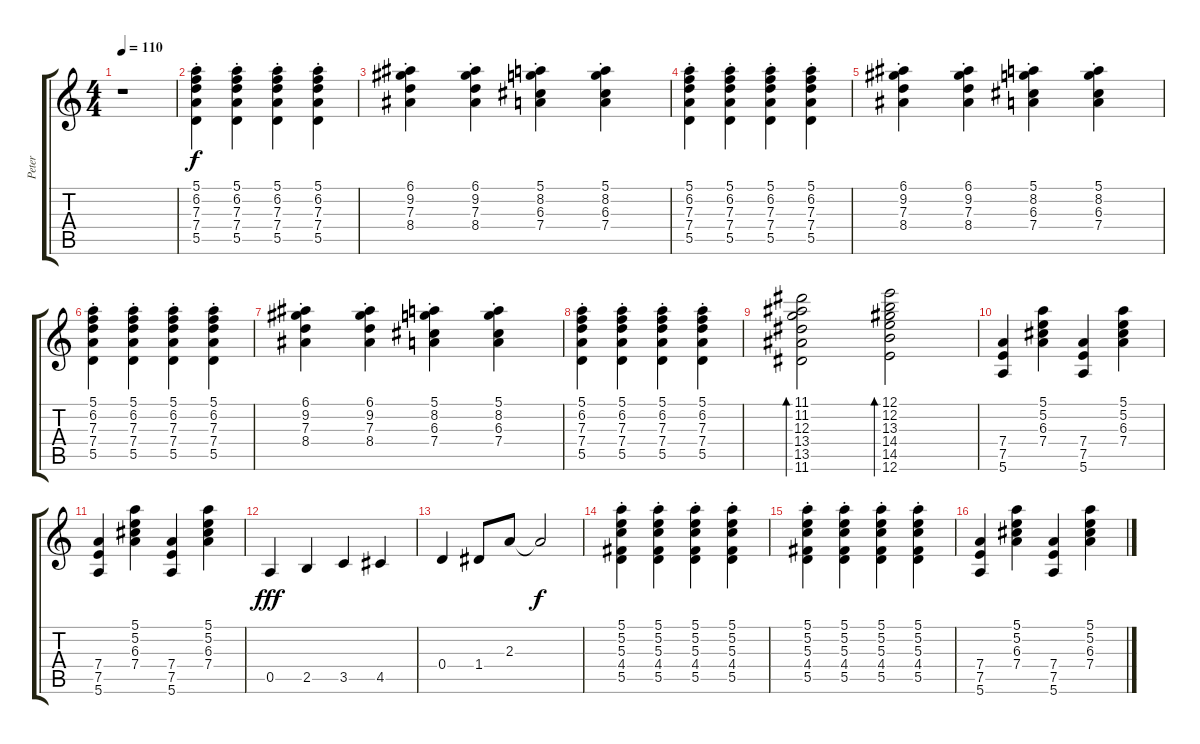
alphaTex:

\track ("Peter" "Peter") {instrument electricguitarjazz}
\staff {score tabs}
\tuning (E4 B3 G3 D3 A2 E2) {hide}
\ts (4 4)
\tempo 110
\clef g2
\ks c
r.1{dy f instrument electricguitarjazz} |
(5.1{st} 6.2{st} 7.3{st} 7.4{st} 5.5{st}).4 (5.1{st} 6.2{st} 7.3{st} 7.4{st} 5.5{st}).4 (5.1{st} 6.2{st} 7.3{st} 7.4{st} 5.5{st}).4 (5.1{st} 6.2{st} 7.3{st} 7.4{st} 5.5{st}).4 |
(6.1{st} 9.2{st} 7.3{st} 8.4{st}).4 (6.1{st} 9.2{st} 7.3{st} 8.4{st}).4 (5.1{st} 8.2{st} 6.3{st} 7.4{st}).4 (5.1{st} 8.2{st} 6.3{st} 7.4{st}).4 |
(5.1{st} 6.2{st} 7.3{st} 7.4{st} 5.5{st}).4 (5.1{st} 6.2{st} 7.3{st} 7.4{st} 5.5{st}).4 (5.1{st} 6.2{st} 7.3{st} 7.4{st} 5.5{st}).4 (5.1{st} 6.2{st} 7.3{st} 7.4{st} 5.5{st}).4 |
(6.1{st} 9.2{st} 7.3{st} 8.4{st}).4 (6.1{st} 9.2{st} 7.3{st} 8.4{st}).4 (5.1{st} 8.2{st} 6.3{st} 7.4{st}).4 (5.1{st} 8.2{st} 6.3{st} 7.4{st}).4 |
(5.1{st} 6.2{st} 7.3{st} 7.4{st} 5.5{st}).4 (5.1{st} 6.2{st} 7.3{st} 7.4{st} 5.5{st}).4 (5.1{st} 6.2{st} 7.3{st} 7.4{st} 5.5{st}).4 (5.1{st} 6.2{st} 7.3{st} 7.4{st} 5.5{st}).4 |
(6.1{st} 9.2{st} 7.3{st} 8.4{st}).4 (6.1{st} 9.2{st} 7.3{st} 8.4{st}).4 (5.1{st} 8.2{st} 6.3{st} 7.4{st}).4 (5.1{st} 8.2{st} 6.3{st} 7.4{st}).4 |
(5.1{st} 6.2{st} 7.3{st} 7.4{st} 5.5{st}).4 (5.1{st} 6.2{st} 7.3{st} 7.4{st} 5.5{st}).4 (5.1{st} 6.2{st} 7.3{st} 7.4{st} 5.5{st}).4 (5.1{st} 6.2{st} 7.3{st} 7.4{st} 5.5{st}).4 |
(11.1 11.2 12.3 13.4 13.5 11.6).2{bd 60} (12.1 12.2 13.3 14.4 14.5 12.6).2{bd 60} |
(7.4 7.5 5.6).4 (5.1 5.2 6.3 7.4).4 (7.4 7.5 5.6).4 (5.1 5.2 6.3 7.4).4 |
(7.4 7.5 5.6).4 (5.1 5.2 6.3 7.4).4 (7.4 7.5 5.6).4 (5.1 5.2 6.3 7.4).4 |
0.5.4{dy fff} 2.5.4 3.5.4 4.5.4 |
0.4.4 1.4.8 2.3.8 2.3{t}.2{dy f} |
(5.1{st} 5.2{st} 5.3{st} 4.4{st} 5.5{st}).4 (5.1{st} 5.2{st} 5.3{st} 4.4{st} 5.5{st}).4 (5.1{st} 5.2{st} 5.3{st} 4.4{st} 5.5{st}).4 (5.1{st} 5.2 5.3{st} 4.4{st} 5.5{st}).4 |
(5.1{st} 5.2{st} 5.3{st} 4.4{st} 5.5{st}).4 (5.1{st} 5.2{st} 5.3{st} 4.4{st} 5.5{st}).4 (5.1{st} 5.2{st} 5.3{st} 4.4{st} 5.5{st}).4 (5.1{st} 5.2 5.3{st} 4.4{st} 5.5{st}).4 |
(7.4 7.5 5.6).4 (5.1 5.2 6.3 7.4).4 (7.4 7.5 5.6).4 (5.1 5.2 6.3 7.4).4
